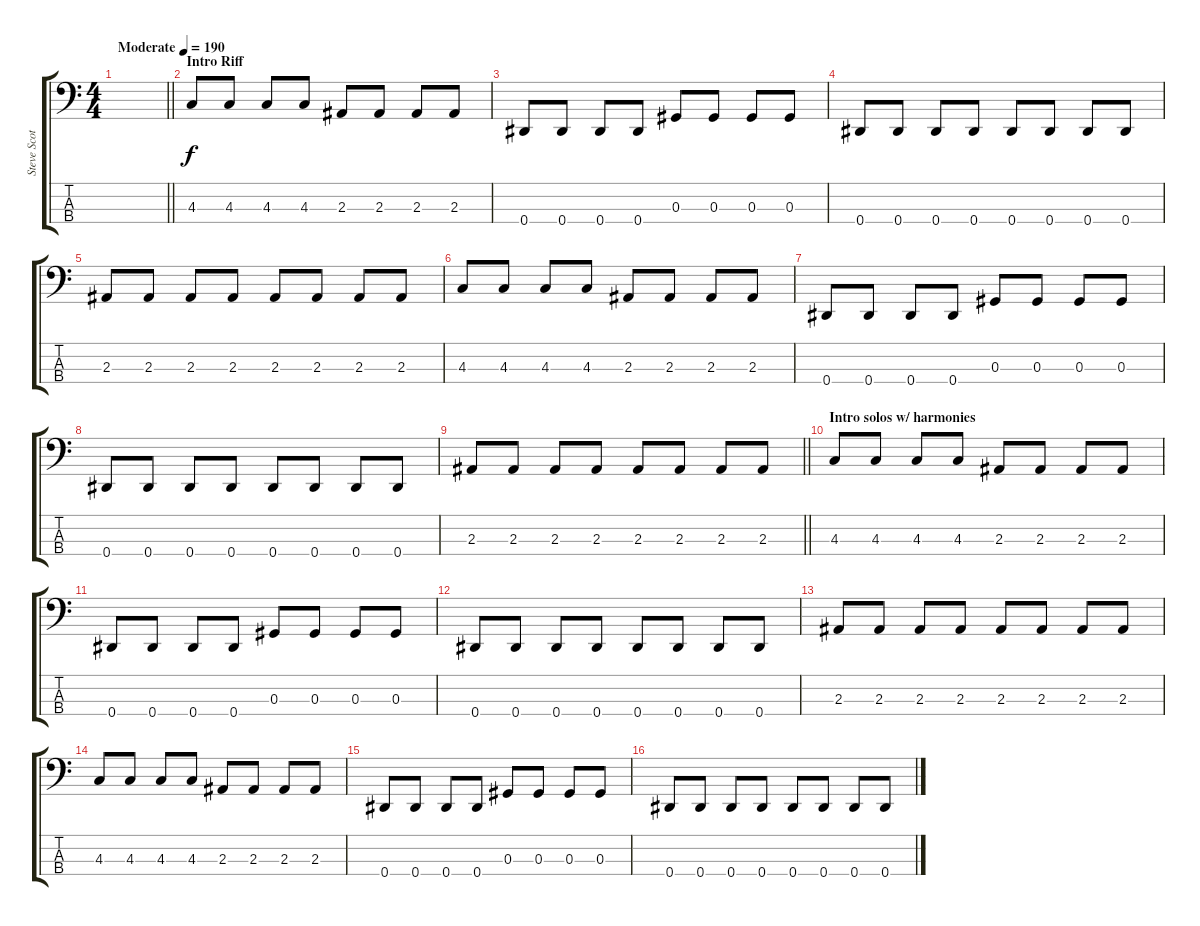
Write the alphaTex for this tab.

\track ("Steve Scott" "Steve Scot") {instrument electricbassfinger}
\staff {score tabs}
\tuning (Gb2 Db2 Ab1 Eb1) {hide}
\ts (4 4)
\tempo (190 "Moderate")
\clef f4
\barLineRight lightlight
\ks c
|
\section ("" "Intro Riff")
4.3.8 4.3.8 4.3.8 4.3.8 2.3.8 2.3.8 2.3.8 2.3.8 |
0.4.8 0.4.8 0.4.8 0.4.8 0.3.8 0.3.8 0.3.8 0.3.8 |
0.4.8 0.4.8 0.4.8 0.4.8 0.4.8 0.4.8 0.4.8 0.4.8 |
2.3.8 2.3.8 2.3.8 2.3.8 2.3.8 2.3.8 2.3.8 2.3.8 |
4.3.8 4.3.8 4.3.8 4.3.8 2.3.8 2.3.8 2.3.8 2.3.8 |
0.4.8 0.4.8 0.4.8 0.4.8 0.3.8 0.3.8 0.3.8 0.3.8 |
0.4.8 0.4.8 0.4.8 0.4.8 0.4.8 0.4.8 0.4.8 0.4.8 |
\barLineRight lightlight
2.3.8 2.3.8 2.3.8 2.3.8 2.3.8 2.3.8 2.3.8 2.3.8 |
\section ("" "Intro solos w/ harmonies")
4.3.8 4.3.8 4.3.8 4.3.8 2.3.8 2.3.8 2.3.8 2.3.8 |
0.4.8 0.4.8 0.4.8 0.4.8 0.3.8 0.3.8 0.3.8 0.3.8 |
0.4.8 0.4.8 0.4.8 0.4.8 0.4.8 0.4.8 0.4.8 0.4.8 |
2.3.8 2.3.8 2.3.8 2.3.8 2.3.8 2.3.8 2.3.8 2.3.8 |
4.3.8 4.3.8 4.3.8 4.3.8 2.3.8 2.3.8 2.3.8 2.3.8 |
0.4.8 0.4.8 0.4.8 0.4.8 0.3.8 0.3.8 0.3.8 0.3.8 |
0.4.8 0.4.8 0.4.8 0.4.8 0.4.8 0.4.8 0.4.8 0.4.8
